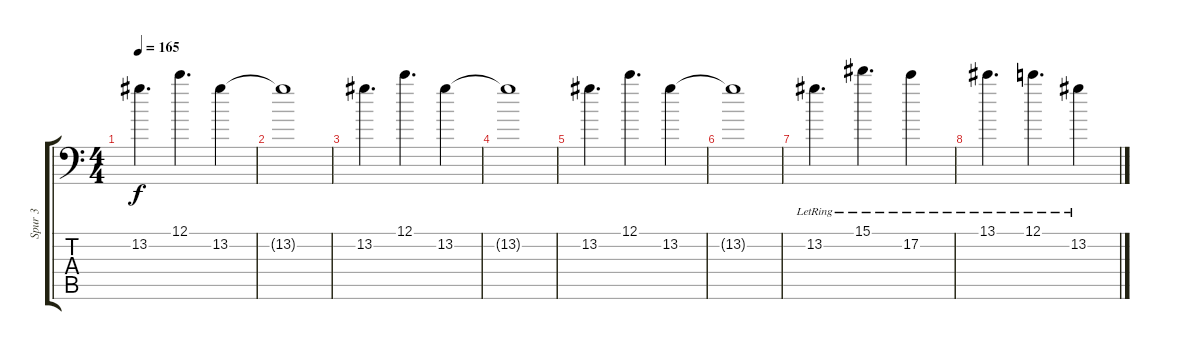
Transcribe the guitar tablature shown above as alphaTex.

\track ("Spur 3" "Spur 3") {instrument electricguitarclean}
\staff {score tabs}
\tuning (C4 G3 Eb3 Bb2 F2 Bb1) {hide}
\ts (4 4)
\tempo 165
\clef f4
\ks c
13.2.4{d dy f} 12.1.4{d} 13.2.4 |
13.2{t}.1 |
13.2.4{d} 12.1.4{d} 13.2.4 |
13.2{t}.1 |
13.2.4{d} 12.1.4{d} 13.2.4 |
13.2{t}.1 |
13.2{lr}.4{d} 15.1{lr}.4{d} 17.2{lr}.4 |
13.1{lr}.4{d} 12.1{lr}.4{d} 13.2{lr}.4
